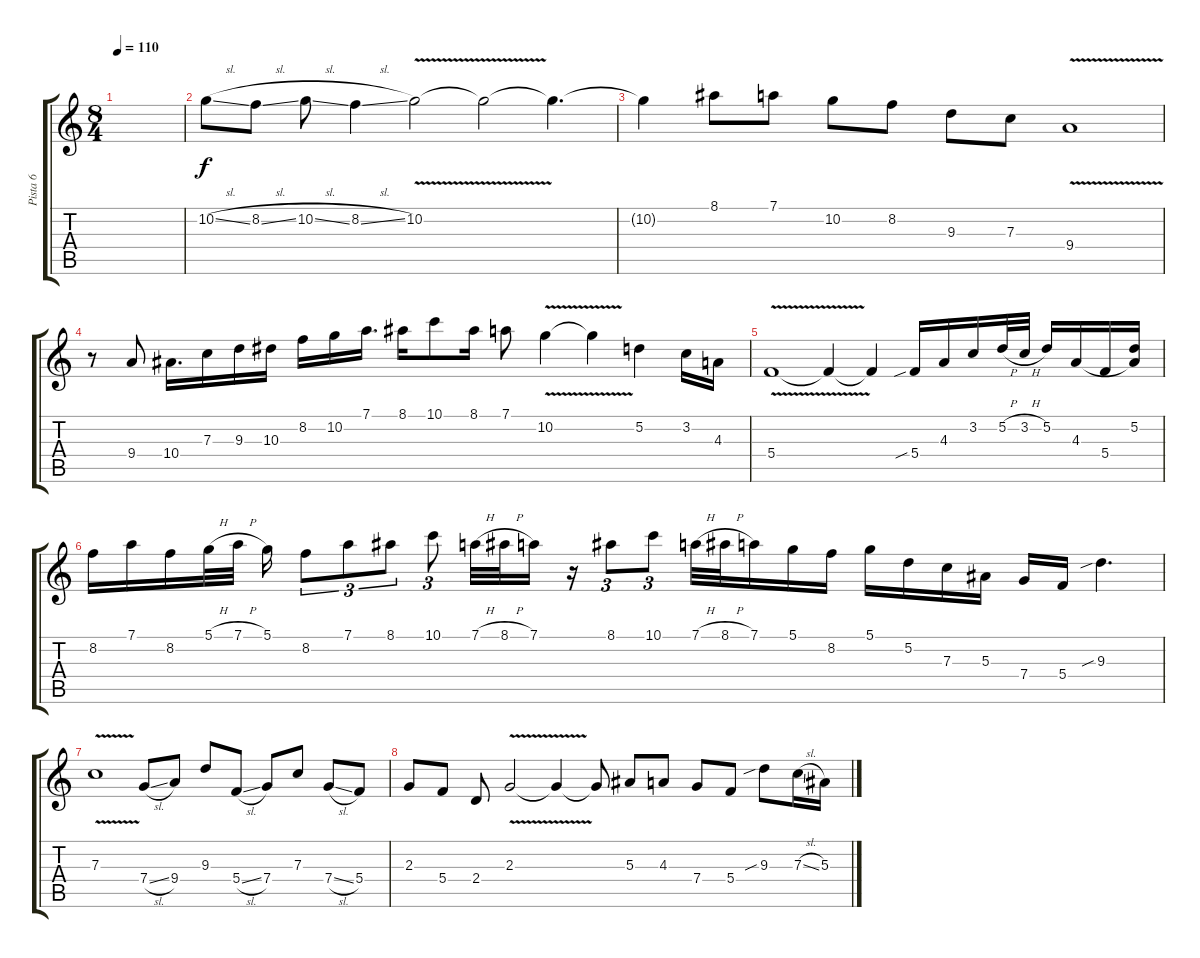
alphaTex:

\track ("Pista 6" "Pista 6") {instrument overdrivenguitar}
\staff {score tabs}
\tuning (D4 A3 F3 C3 G2 D2) {hide}
\ts (8 4)
\tempo 110
\clef g2
\ks c
|
10.2{sl}.8 8.2{sl}.8 10.2{sl}.8 8.2{sl}.4 10.2{v}.2 10.2{t}.2 10.2{t}.4{d} |
10.2{t}.4 8.1.8 7.1.8 10.2.8 8.2.8 9.3.8 7.3.8 9.4{v}.1 |
r.8 9.4.8 10.4.16{d} 7.3.16 9.3.16 10.3.16 8.2.16 10.2.16 7.1.16{d} 8.1.16 10.1.8 8.1.16 7.1.8 10.2{v}.4 10.2{t}.4 5.2.4 3.2.16 4.3.16 |
5.4{v}.1 5.4{t}.4 5.4{t}.4 5.4{sib}.16 4.3.16 3.2.16 5.2{h}.32 3.2{h}.32 5.2.16 4.3.16 5.4.16 (5.2 4.3{t}).16 |
8.2.16 7.1.16 8.2.16 5.1{h}.32 7.1{h}.32 5.1.16 8.2.8{tu (3 2)} 7.1.8{tu (3 2)} 8.1.8{tu (3 2)} 10.1.8{tu (3 2)} 7.1{h}.32 8.1{h}.32 7.1.16 r.16 8.1.8{tu (3 2)} 10.1.8{tu (3 2)} 7.1{h}.32 8.1{h}.32 7.1.16 5.1.16 8.2.16 5.1.16 5.2.16 7.3.16 5.3.16 7.4.16 5.4.16 9.3{sib}.4{d} |
7.3{v}.1 7.4{sl}.8 9.4.8 9.3.8 5.4{sl}.8 7.4.8 7.3.8 7.4{sl}.8 5.4.8 |
2.3.8 5.4.8 2.4.8 2.3{v}.2 2.3{t}.4 2.3{t}.8 5.3.8 4.3.8 7.4.8 5.4.8 9.3{sib}.8 7.3{sl}.16 5.3.16
